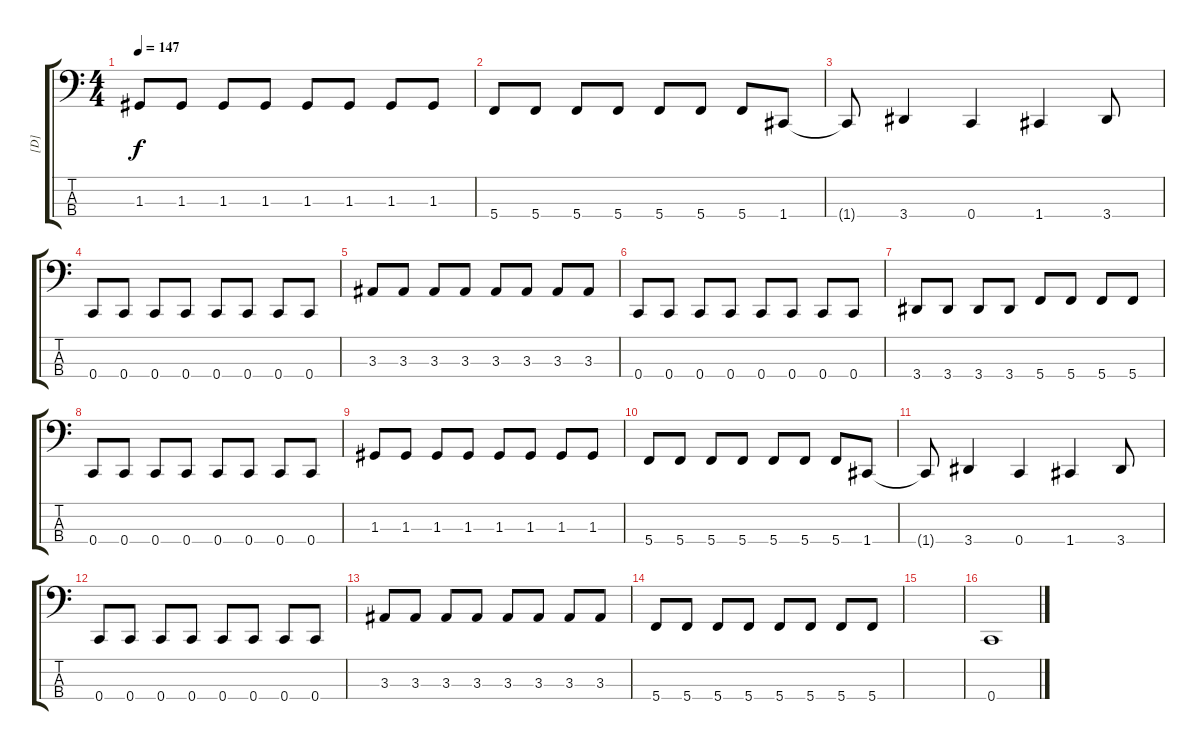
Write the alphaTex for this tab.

\track ("[D]" "[D]") {instrument electricbassfinger}
\staff {score tabs}
\tuning (F2 C2 G1 C1) {hide}
\ts (4 4)
\tempo 147
\clef f4
\ks c
1.3.8{dy f} 1.3.8 1.3.8 1.3.8 1.3.8 1.3.8 1.3.8 1.3.8 |
5.4.8 5.4.8 5.4.8 5.4.8 5.4.8 5.4.8 5.4.8 1.4.8 |
1.4{t}.8 3.4.4 0.4.4 1.4.4 3.4.8 |
0.4.8 0.4.8 0.4.8 0.4.8 0.4.8 0.4.8 0.4.8 0.4.8 |
3.3.8 3.3.8 3.3.8 3.3.8 3.3.8 3.3.8 3.3.8 3.3.8 |
0.4.8 0.4.8 0.4.8 0.4.8 0.4.8 0.4.8 0.4.8 0.4.8 |
3.4.8 3.4.8 3.4.8 3.4.8 5.4.8 5.4.8 5.4.8 5.4.8 |
0.4.8 0.4.8 0.4.8 0.4.8 0.4.8 0.4.8 0.4.8 0.4.8 |
1.3.8 1.3.8 1.3.8 1.3.8 1.3.8 1.3.8 1.3.8 1.3.8 |
5.4.8 5.4.8 5.4.8 5.4.8 5.4.8 5.4.8 5.4.8 1.4.8 |
1.4{t}.8 3.4.4 0.4.4 1.4.4 3.4.8 |
0.4.8 0.4.8 0.4.8 0.4.8 0.4.8 0.4.8 0.4.8 0.4.8 |
3.3.8 3.3.8 3.3.8 3.3.8 3.3.8 3.3.8 3.3.8 3.3.8 |
5.4.8 5.4.8 5.4.8 5.4.8 5.4.8 5.4.8 5.4.8 5.4.8 |
|
0.4.1
